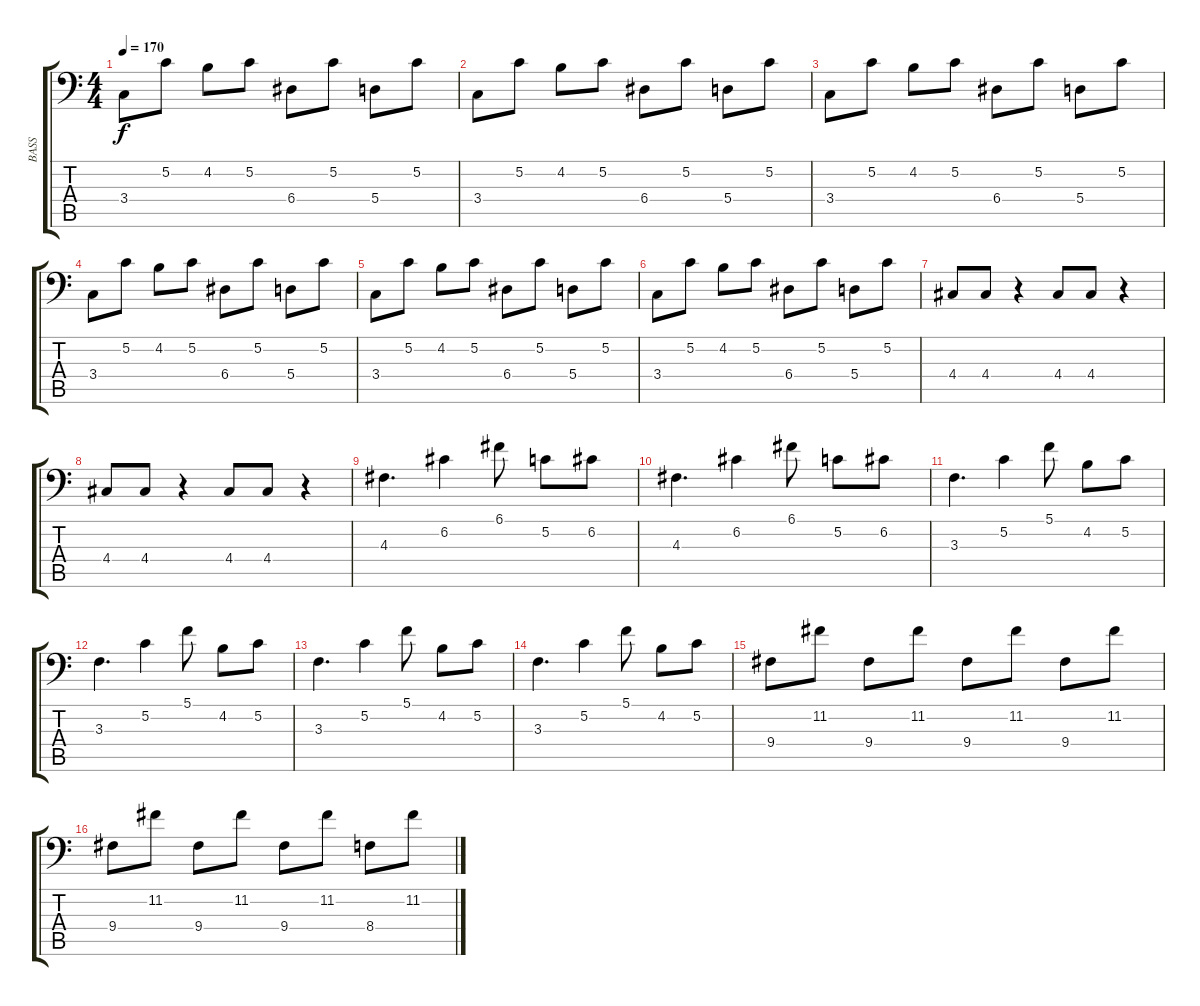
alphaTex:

\track ("BASS" "BASS") {instrument electricbassfinger}
\staff {score tabs}
\tuning (C3 G2 D2 A1 E1 B0) {hide}
\ts (4 4)
\tempo 170
\clef f4
\ks c
3.4.8{dy f} 5.2.8 4.2.8 5.2.8 6.4.8 5.2.8 5.4.8 5.2.8 |
3.4.8 5.2.8 4.2.8 5.2.8 6.4.8 5.2.8 5.4.8 5.2.8 |
3.4.8 5.2.8 4.2.8 5.2.8 6.4.8 5.2.8 5.4.8 5.2.8 |
3.4.8 5.2.8 4.2.8 5.2.8 6.4.8 5.2.8 5.4.8 5.2.8 |
3.4.8 5.2.8 4.2.8 5.2.8 6.4.8 5.2.8 5.4.8 5.2.8 |
3.4.8 5.2.8 4.2.8 5.2.8 6.4.8 5.2.8 5.4.8 5.2.8 |
4.4.8 4.4.8 r.4 4.4.8 4.4.8 r.4 |
4.4.8 4.4.8 r.4 4.4.8 4.4.8 r.4 |
4.3.4{d} 6.2.4 6.1.8 5.2.8 6.2.8 |
4.3.4{d} 6.2.4 6.1.8 5.2.8 6.2.8 |
3.3.4{d} 5.2.4 5.1.8 4.2.8 5.2.8 |
3.3.4{d} 5.2.4 5.1.8 4.2.8 5.2.8 |
3.3.4{d} 5.2.4 5.1.8 4.2.8 5.2.8 |
3.3.4{d} 5.2.4 5.1.8 4.2.8 5.2.8 |
9.4.8 11.2.8 9.4.8 11.2.8 9.4.8 11.2.8 9.4.8 11.2.8 |
9.4.8 11.2.8 9.4.8 11.2.8 9.4.8 11.2.8 8.4.8 11.2.8
